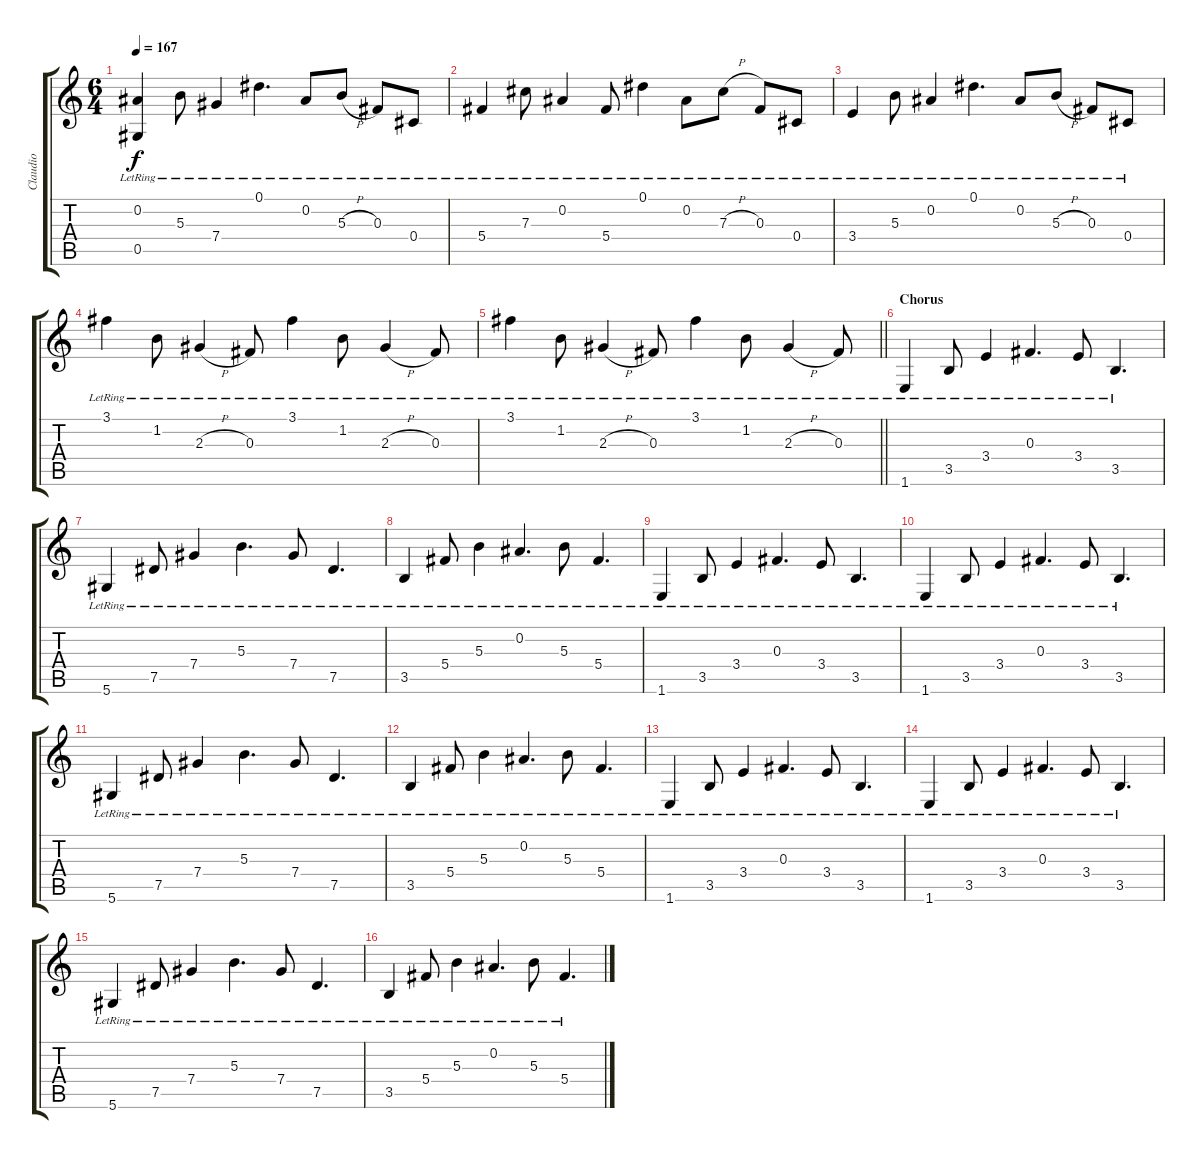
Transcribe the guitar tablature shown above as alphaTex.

\track ("Claudio" "Claudio") {instrument acousticguitarsteel}
\staff {score tabs}
\tuning (Eb4 Bb3 Gb3 Db3 Ab2 Eb2) {hide}
\ts (6 4)
\tempo 167
\clef g2
\ks c
(0.2{lr} 0.5{lr}).4{dy f} 5.3{lr}.8 7.4{lr}.4 0.1{lr}.4{d} 0.2{lr}.8 5.3{h lr}.8 0.3{lr}.8 0.4{lr}.8 |
5.4{lr}.4 7.3{lr}.8 0.2{lr}.4 5.4{lr}.8 0.1{lr}.4 0.2{lr}.8 7.3{h lr}.8 0.3{lr}.8 0.4{lr}.8 |
3.4{lr}.4 5.3{lr}.8 0.2{lr}.4 0.1{lr}.4{d} 0.2{lr}.8 5.3{h lr}.8 0.3{lr}.8 0.4{lr}.8 |
3.1{lr}.4 1.2{lr}.8 2.3{h lr}.4 0.3{lr}.8 3.1{lr}.4 1.2{lr}.8 2.3{h lr}.4 0.3{lr}.8 |
\barLineRight lightlight
3.1{lr}.4 1.2{lr}.8 2.3{h lr}.4 0.3{lr}.8 3.1{lr}.4 1.2{lr}.8 2.3{h lr}.4 0.3{lr}.8 |
\section ("" "Chorus")
1.6{lr}.4 3.5{lr}.8 3.4{lr}.4 0.3{lr}.4{d} 3.4{lr}.8 3.5{lr}.4{d} |
5.6{lr}.4 7.5{lr}.8 7.4{lr}.4 5.3{lr}.4{d} 7.4{lr}.8 7.5{lr}.4{d} |
3.5{lr}.4 5.4{lr}.8 5.3{lr}.4 0.2{lr}.4{d} 5.3{lr}.8 5.4{lr}.4{d} |
1.6{lr}.4 3.5{lr}.8 3.4{lr}.4 0.3{lr}.4{d} 3.4{lr}.8 3.5{lr}.4{d} |
1.6{lr}.4 3.5{lr}.8 3.4{lr}.4 0.3{lr}.4{d} 3.4{lr}.8 3.5{lr}.4{d} |
5.6{lr}.4 7.5{lr}.8 7.4{lr}.4 5.3{lr}.4{d} 7.4{lr}.8 7.5{lr}.4{d} |
3.5{lr}.4 5.4{lr}.8 5.3{lr}.4 0.2{lr}.4{d} 5.3{lr}.8 5.4{lr}.4{d} |
1.6{lr}.4 3.5{lr}.8 3.4{lr}.4 0.3{lr}.4{d} 3.4{lr}.8 3.5{lr}.4{d} |
1.6{lr}.4 3.5{lr}.8 3.4{lr}.4 0.3{lr}.4{d} 3.4{lr}.8 3.5{lr}.4{d} |
5.6{lr}.4 7.5{lr}.8 7.4{lr}.4 5.3{lr}.4{d} 7.4{lr}.8 7.5{lr}.4{d} |
3.5{lr}.4 5.4{lr}.8 5.3{lr}.4 0.2{lr}.4{d} 5.3{lr}.8 5.4{lr}.4{d}
